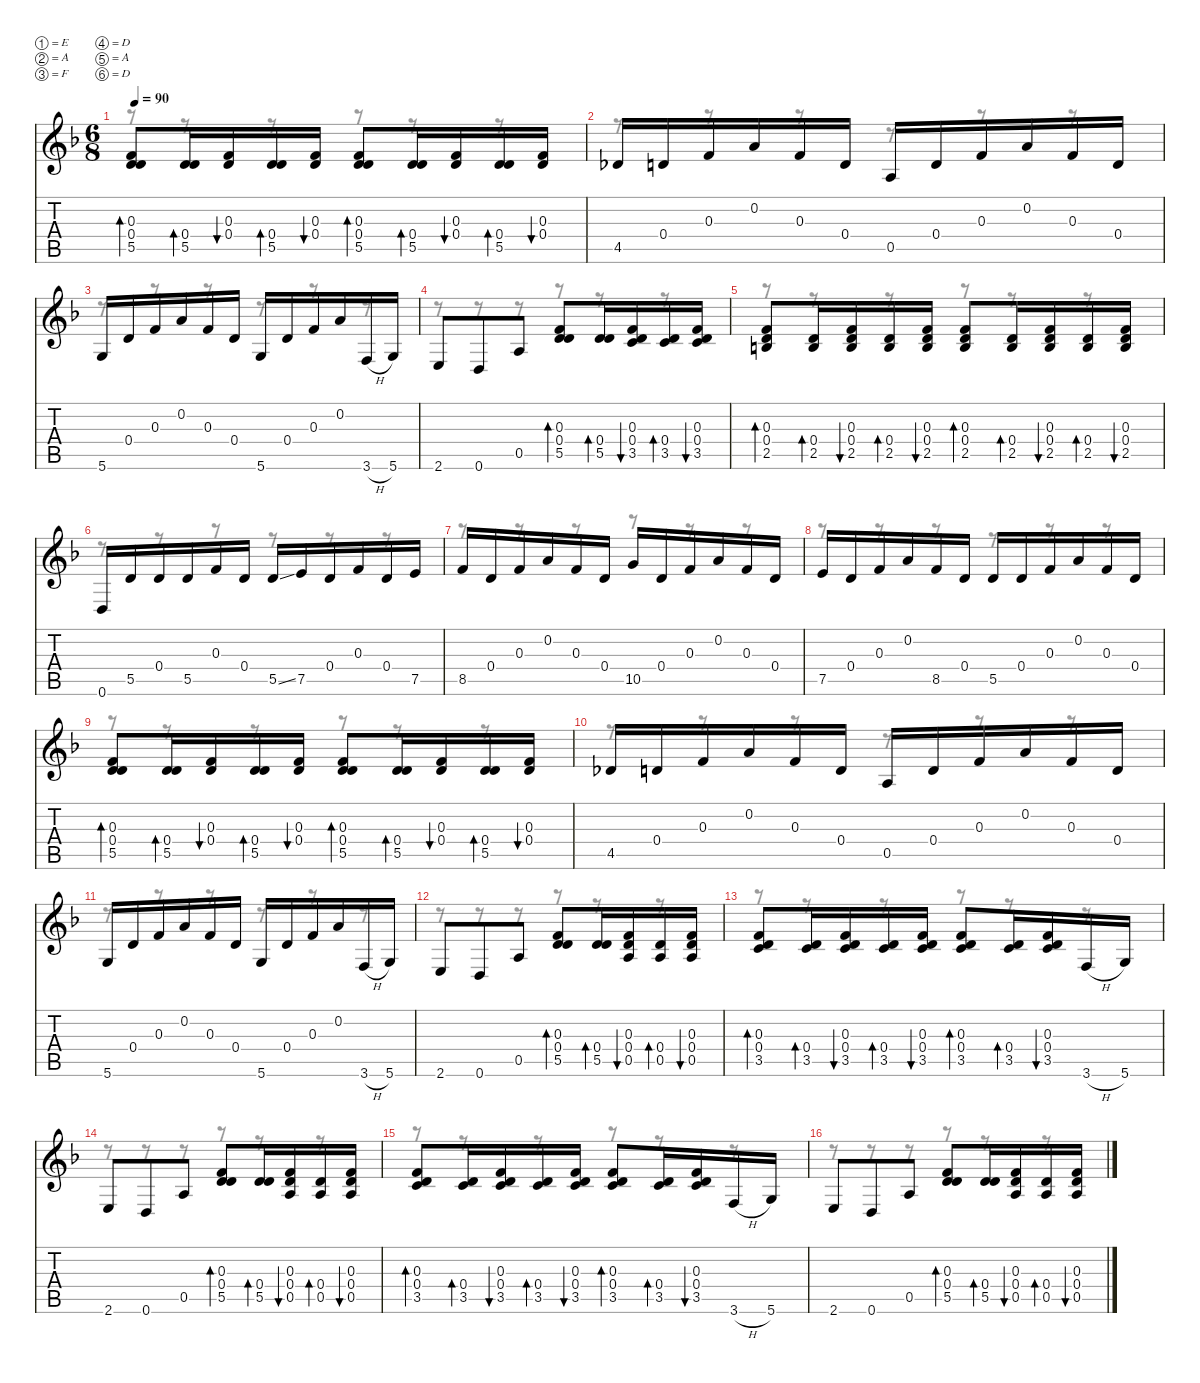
\defaultSystemsLayout 4
\hideDynamics
\bracketExtendMode nobrackets
\singleTrackTrackNamePolicy hidden
\multiTrackTrackNamePolicy hidden
\otherSystemsTrackNameOrientation horizontal
\track ("M. Akerfeldt (Acoustic)" "s.guit.") {instrument acousticguitarsteel}
\staff {score tabs}
\tuning (E4 A3 F3 D3 A2 D2)
\voice
\ts (6 8)
\tempo 90
\clef g2
\ks dminor
(0.3{acc forcenatural} 0.4{acc forcenatural} 5.5{acc forcenatural}).8{bd 60 dy f beam Up} (0.4{acc forcenatural} 5.5{acc forcenatural}).16{bd 60 beam Up} (0.3{acc forcenatural} 0.4{acc forcenatural}).16{bu 60 beam Up} (0.4{acc forcenatural} 5.5{acc forcenatural}).16{bd 60 beam Up} (0.3{acc forcenatural} 0.4{acc forcenatural}).16{bu 60 beam Up} (0.3{acc forcenatural} 0.4{acc forcenatural} 5.5{acc forcenatural}).8{bd 60 beam Up} (0.4{acc forcenatural} 5.5{acc forcenatural}).16{bd 60 beam Up} (0.3{acc forcenatural} 0.4{acc forcenatural}).16{bu 60 beam Up} (0.4{acc forcenatural} 5.5{acc forcenatural}).16{bd 60 beam Up} (0.3{acc forcenatural} 0.4{acc forcenatural}).16{bu 60 beam Up} |
4.5{acc b}.16{beam Up} 0.4{acc forcenatural}.16{beam Up} 0.3{acc forcenatural}.16{beam Up} 0.2{acc forcenatural}.16{beam Up} 0.3{acc forcenatural}.16{beam Up} 0.4{acc forcenatural}.16{beam Up} 0.5{acc forcenatural}.16{beam Up} 0.4{acc forcenatural}.16{beam Up} 0.3{acc forcenatural}.16{beam Up} 0.2{acc forcenatural}.16{beam Up} 0.3{acc forcenatural}.16{beam Up} 0.4{acc forcenatural}.16{beam Up} |
5.6{acc forcenatural}.16{beam Up} 0.4{acc forcenatural}.16{beam Up} 0.3{acc forcenatural}.16{beam Up} 0.2{acc forcenatural}.16{beam Up} 0.3{acc forcenatural}.16{beam Up} 0.4{acc forcenatural}.16{beam Up} 5.6{acc forcenatural}.16{beam Up} 0.4{acc forcenatural}.16{beam Up} 0.3{acc forcenatural}.16{beam Up} 0.2{acc forcenatural}.16{beam Up} 3.6{h acc forcenatural}.16{beam Up} 5.6{acc forcenatural}.16{dy ff beam Up} |
2.6{acc forcenatural}.8{dy f beam Up} 0.6{acc forcenatural}.8{beam Up} 0.5{acc forcenatural}.8{beam Up} (0.3{acc forcenatural} 0.4{acc forcenatural} 5.5{acc forcenatural}).8{bd 60 beam Up} (0.4{acc forcenatural} 5.5{acc forcenatural}).16{bd 60 beam Up} (0.3{acc forcenatural} 0.4{acc forcenatural} 3.5{acc forcenatural}).16{bu 60 beam Up} (0.4{acc forcenatural} 3.5{acc forcenatural}).16{bd 60 beam Up} (0.3{acc forcenatural} 0.4{acc forcenatural} 3.5{acc forcenatural}).16{bu 60 beam Up} |
(0.3{acc forcenatural} 0.4{acc forcenatural} 2.5{acc forcenatural}).8{bd 60 beam Up} (0.4{acc forcenatural} 2.5{acc forcenatural}).16{bd 60 beam Up} (0.3{acc forcenatural} 0.4{acc forcenatural} 2.5{acc forcenatural}).16{bu 60 beam Up} (0.4{acc forcenatural} 2.5{acc forcenatural}).16{bd 60 beam Up} (0.3{acc forcenatural} 0.4{acc forcenatural} 2.5{acc forcenatural}).16{bu 60 beam Up} (0.3{acc forcenatural} 0.4{acc forcenatural} 2.5{acc forcenatural}).8{bd 60 beam Up} (0.4{acc forcenatural} 2.5{acc forcenatural}).16{bd 60 beam Up} (0.3{acc forcenatural} 0.4{acc forcenatural} 2.5{acc forcenatural}).16{bu 60 beam Up} (0.4{acc forcenatural} 2.5{acc forcenatural}).16{bd 60 beam Up} (0.3{acc forcenatural} 0.4{acc forcenatural} 2.5{acc forcenatural}).16{bu 60 beam Up} |
0.6{acc forcenatural}.16{beam Up} 5.5{acc forcenatural}.16{beam Up} 0.4{acc forcenatural}.16{beam Up} 5.5{acc forcenatural}.16{beam Up} 0.3{acc forcenatural}.16{beam Up} 0.4{acc forcenatural}.16{beam Up} 5.5{ss acc forcenatural}.16{beam Up} 7.5{acc forcenatural}.16{dy ff beam Up} 0.4{acc forcenatural}.16{dy f beam Up} 0.3{acc forcenatural}.16{beam Up} 0.4{acc forcenatural}.16{beam Up} 7.5{acc forcenatural}.16{beam Up} |
8.5{acc forcenatural}.16{beam Up} 0.4{acc forcenatural}.16{beam Up} 0.3{acc forcenatural}.16{beam Up} 0.2{acc forcenatural}.16{beam Up} 0.3{acc forcenatural}.16{beam Up} 0.4{acc forcenatural}.16{beam Up} 10.5{acc forcenatural}.16{beam Up} 0.4{acc forcenatural}.16{beam Up} 0.3{acc forcenatural}.16{beam Up} 0.2{acc forcenatural}.16{beam Up} 0.3{acc forcenatural}.16{beam Up} 0.4{acc forcenatural}.16{beam Up} |
7.5{acc forcenatural}.16{beam Up} 0.4{acc forcenatural}.16{beam Up} 0.3{acc forcenatural}.16{beam Up} 0.2{acc forcenatural}.16{beam Up} 8.5{acc forcenatural}.16{beam Up} 0.4{acc forcenatural}.16{beam Up} 5.5{acc forcenatural}.16{beam Up} 0.4{acc forcenatural}.16{beam Up} 0.3{acc forcenatural}.16{beam Up} 0.2{acc forcenatural}.16{beam Up} 0.3{acc forcenatural}.16{beam Up} 0.4{acc forcenatural}.16{beam Up} |
(0.3{acc forcenatural} 0.4{acc forcenatural} 5.5{acc forcenatural}).8{bd 60 beam Up} (0.4{acc forcenatural} 5.5{acc forcenatural}).16{bd 60 beam Up} (0.3{acc forcenatural} 0.4{acc forcenatural}).16{bu 60 beam Up} (0.4{acc forcenatural} 5.5{acc forcenatural}).16{bd 60 beam Up} (0.3{acc forcenatural} 0.4{acc forcenatural}).16{bu 60 beam Up} (0.3{acc forcenatural} 0.4{acc forcenatural} 5.5{acc forcenatural}).8{bd 60 beam Up} (0.4{acc forcenatural} 5.5{acc forcenatural}).16{bd 60 beam Up} (0.3{acc forcenatural} 0.4{acc forcenatural}).16{bu 60 beam Up} (0.4{acc forcenatural} 5.5{acc forcenatural}).16{bd 60 beam Up} (0.3{acc forcenatural} 0.4{acc forcenatural}).16{bu 60 beam Up} |
4.5{acc b}.16{beam Up} 0.4{acc forcenatural}.16{beam Up} 0.3{acc forcenatural}.16{beam Up} 0.2{acc forcenatural}.16{beam Up} 0.3{acc forcenatural}.16{beam Up} 0.4{acc forcenatural}.16{beam Up} 0.5{acc forcenatural}.16{beam Up} 0.4{acc forcenatural}.16{beam Up} 0.3{acc forcenatural}.16{beam Up} 0.2{acc forcenatural}.16{beam Up} 0.3{acc forcenatural}.16{beam Up} 0.4{acc forcenatural}.16{beam Up} |
5.6{acc forcenatural}.16{beam Up} 0.4{acc forcenatural}.16{beam Up} 0.3{acc forcenatural}.16{beam Up} 0.2{acc forcenatural}.16{beam Up} 0.3{acc forcenatural}.16{beam Up} 0.4{acc forcenatural}.16{beam Up} 5.6{acc forcenatural}.16{beam Up} 0.4{acc forcenatural}.16{beam Up} 0.3{acc forcenatural}.16{beam Up} 0.2{acc forcenatural}.16{beam Up} 3.6{h acc forcenatural}.16{beam Up} 5.6{acc forcenatural}.16{dy ff beam Up} |
2.6{acc forcenatural}.8{dy f beam Up} 0.6{acc forcenatural}.8{beam Up} 0.5{acc forcenatural}.8{beam Up} (0.3{acc forcenatural} 0.4{acc forcenatural} 5.5{acc forcenatural}).8{bd 60 beam Up} (0.4{acc forcenatural} 5.5{acc forcenatural}).16{bd 60 beam Up} (0.3{acc forcenatural} 0.4{acc forcenatural} 0.5{acc forcenatural}).16{bu 60 beam Up} (0.4{acc forcenatural} 0.5{acc forcenatural}).16{bd 60 beam Up} (0.3{acc forcenatural} 0.4{acc forcenatural} 0.5{acc forcenatural}).16{bu 60 beam Up} |
(0.3{acc forcenatural} 0.4{acc forcenatural} 3.5{acc forcenatural}).8{bd 60 beam Up} (0.4{acc forcenatural} 3.5{acc forcenatural}).16{bd 60 beam Up} (0.3{acc forcenatural} 0.4{acc forcenatural} 3.5{acc forcenatural}).16{bu 60 beam Up} (0.4{acc forcenatural} 3.5{acc forcenatural}).16{bd 60 beam Up} (0.3{acc forcenatural} 0.4{acc forcenatural} 3.5{acc forcenatural}).16{bu 60 beam Up} (0.3{acc forcenatural} 0.4{acc forcenatural} 3.5{acc forcenatural}).8{bd 60 beam Up} (0.4{acc forcenatural} 3.5{acc forcenatural}).16{bd 60 beam Up} (0.3{acc forcenatural} 0.4{acc forcenatural} 3.5{acc forcenatural}).16{bu 60 beam Up} 3.6{h acc forcenatural}.16{beam Up} 5.6{acc forcenatural}.16{dy ff beam Up} |
2.6{acc forcenatural}.8{dy f beam Up} 0.6{acc forcenatural}.8{beam Up} 0.5{acc forcenatural}.8{beam Up} (0.3{acc forcenatural} 0.4{acc forcenatural} 5.5{acc forcenatural}).8{bd 60 beam Up} (0.4{acc forcenatural} 5.5{acc forcenatural}).16{bd 60 beam Up} (0.3{acc forcenatural} 0.4{acc forcenatural} 0.5{acc forcenatural}).16{bu 60 beam Up} (0.4{acc forcenatural} 0.5{acc forcenatural}).16{bd 60 beam Up} (0.3{acc forcenatural} 0.4{acc forcenatural} 0.5{acc forcenatural}).16{bu 60 beam Up} |
(0.3{acc forcenatural} 0.4{acc forcenatural} 3.5{acc forcenatural}).8{bd 60 beam Up} (0.4{acc forcenatural} 3.5{acc forcenatural}).16{bd 60 beam Up} (0.3{acc forcenatural} 0.4{acc forcenatural} 3.5{acc forcenatural}).16{bu 60 beam Up} (0.4{acc forcenatural} 3.5{acc forcenatural}).16{bd 60 beam Up} (0.3{acc forcenatural} 0.4{acc forcenatural} 3.5{acc forcenatural}).16{bu 60 beam Up} (0.3{acc forcenatural} 0.4{acc forcenatural} 3.5{acc forcenatural}).8{bd 60 beam Up} (0.4{acc forcenatural} 3.5{acc forcenatural}).16{bd 60 beam Up} (0.3{acc forcenatural} 0.4{acc forcenatural} 3.5{acc forcenatural}).16{bu 60 beam Up} 3.6{h acc forcenatural}.16{beam Up} 5.6{acc forcenatural}.16{dy ff beam Up} |
2.6{acc forcenatural}.8{dy f beam Up} 0.6{acc forcenatural}.8{beam Up} 0.5{acc forcenatural}.8{beam Up} (0.3{acc forcenatural} 0.4{acc forcenatural} 5.5{acc forcenatural}).8{bd 60 beam Up} (0.4{acc forcenatural} 5.5{acc forcenatural}).16{bd 60 beam Up} (0.3{acc forcenatural} 0.4{acc forcenatural} 0.5{acc forcenatural}).16{bu 60 beam Up} (0.4{acc forcenatural} 0.5{acc forcenatural}).16{bd 60 beam Up} (0.3{acc forcenatural} 0.4{acc forcenatural} 0.5{acc forcenatural}).16{bu 60 beam Up}
\voice
\clef g2
\ottava regular
\simile none
\ks dminor
r.8{dy mf beam Down} r.8{beam Down} r.8{beam Down} r.8{beam Down} r.8{beam Down} r.8{beam Down} |
r.8{beam Down} r.8{beam Down} r.8{beam Down} r.8{beam Down} r.8{beam Down} r.8{beam Down} |
r.8{beam Down} r.8{beam Down} r.8{beam Down} r.8{beam Down} r.8{beam Down} r.8{beam Down} |
r.8{beam Down} r.8{beam Down} r.8{beam Down} r.8{beam Down} r.8{beam Down} r.8{beam Down} |
r.8{beam Down} r.8{beam Down} r.8{beam Down} r.8{beam Down} r.8{beam Down} r.8{beam Down} |
r.8{beam Down} r.8{beam Down} r.8{beam Down} r.8{beam Down} r.8{beam Down} r.8{beam Down} |
r.8{beam Down} r.8{beam Down} r.8{beam Down} r.8{beam Down} r.8{beam Down} r.8{beam Down} |
r.8{beam Down} r.8{beam Down} r.8{beam Down} r.8{beam Down} r.8{beam Down} r.8{beam Down} |
r.8{beam Down} r.8{beam Down} r.8{beam Down} r.8{beam Down} r.8{beam Down} r.8{beam Down} |
r.8{beam Down} r.8{beam Down} r.8{beam Down} r.8{beam Down} r.8{beam Down} r.8{beam Down} |
r.8{beam Down} r.8{beam Down} r.8{beam Down} r.8{beam Down} r.8{beam Down} r.8{beam Down} |
r.8{beam Down} r.8{beam Down} r.8{beam Down} r.8{beam Down} r.8{beam Down} r.8{beam Down} |
r.8{beam Down} r.8{beam Down} r.8{beam Down} r.8{beam Down} r.8{beam Down} r.8{beam Down} |
r.8{beam Down} r.8{beam Down} r.8{beam Down} r.8{beam Down} r.8{beam Down} r.8{beam Down} |
r.8{beam Down} r.8{beam Down} r.8{beam Down} r.8{beam Down} r.8{beam Down} r.8{beam Down} |
r.8{beam Down} r.8{beam Down} r.8{beam Down} r.8{beam Down} r.8{beam Down} r.8{beam Down}
